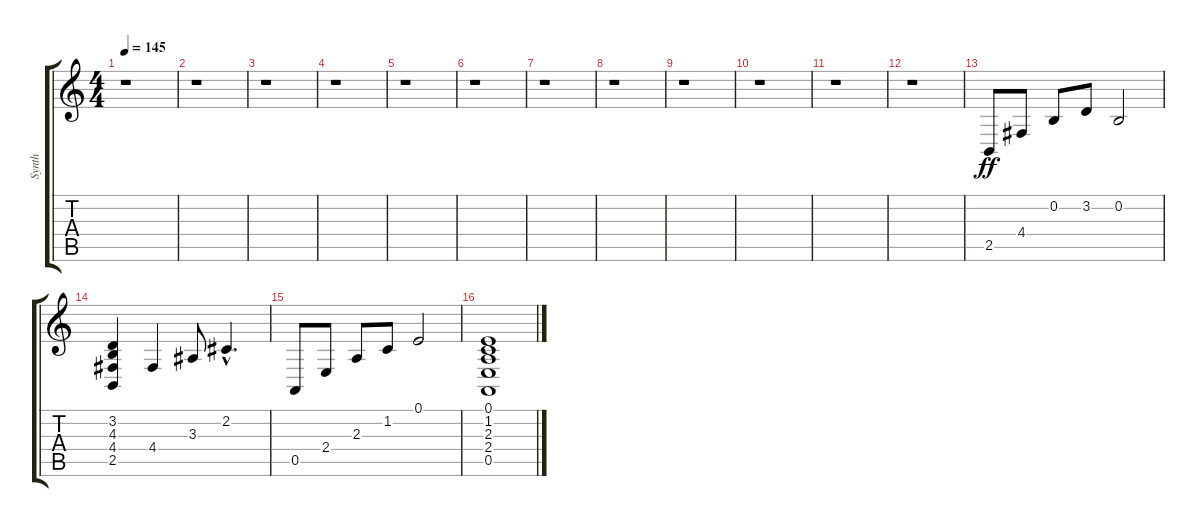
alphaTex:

\track ("Synth" "Synth") {instrument synthvoice}
\staff {score tabs}
\tuning (E4 B3 G3 D3 A2 E2) {hide}
\ts (4 4)
\tempo 145
\clef g2
\ks c
r.1{dy ff} |
r.1 |
r.1 |
r.1 |
r.1 |
r.1 |
r.1 |
r.1 |
r.1 |
r.1 |
r.1 |
r.1 |
2.5.8 4.4.8 0.2.8 3.2.8 0.2.2 |
(3.2 4.3 4.4 2.5).4 4.4.4 3.3.8 2.2{hac}.4{d} |
0.5.8 2.4.8 2.3.8 1.2.8 0.1.2 |
(0.1 1.2 2.3 2.4 0.5).1
